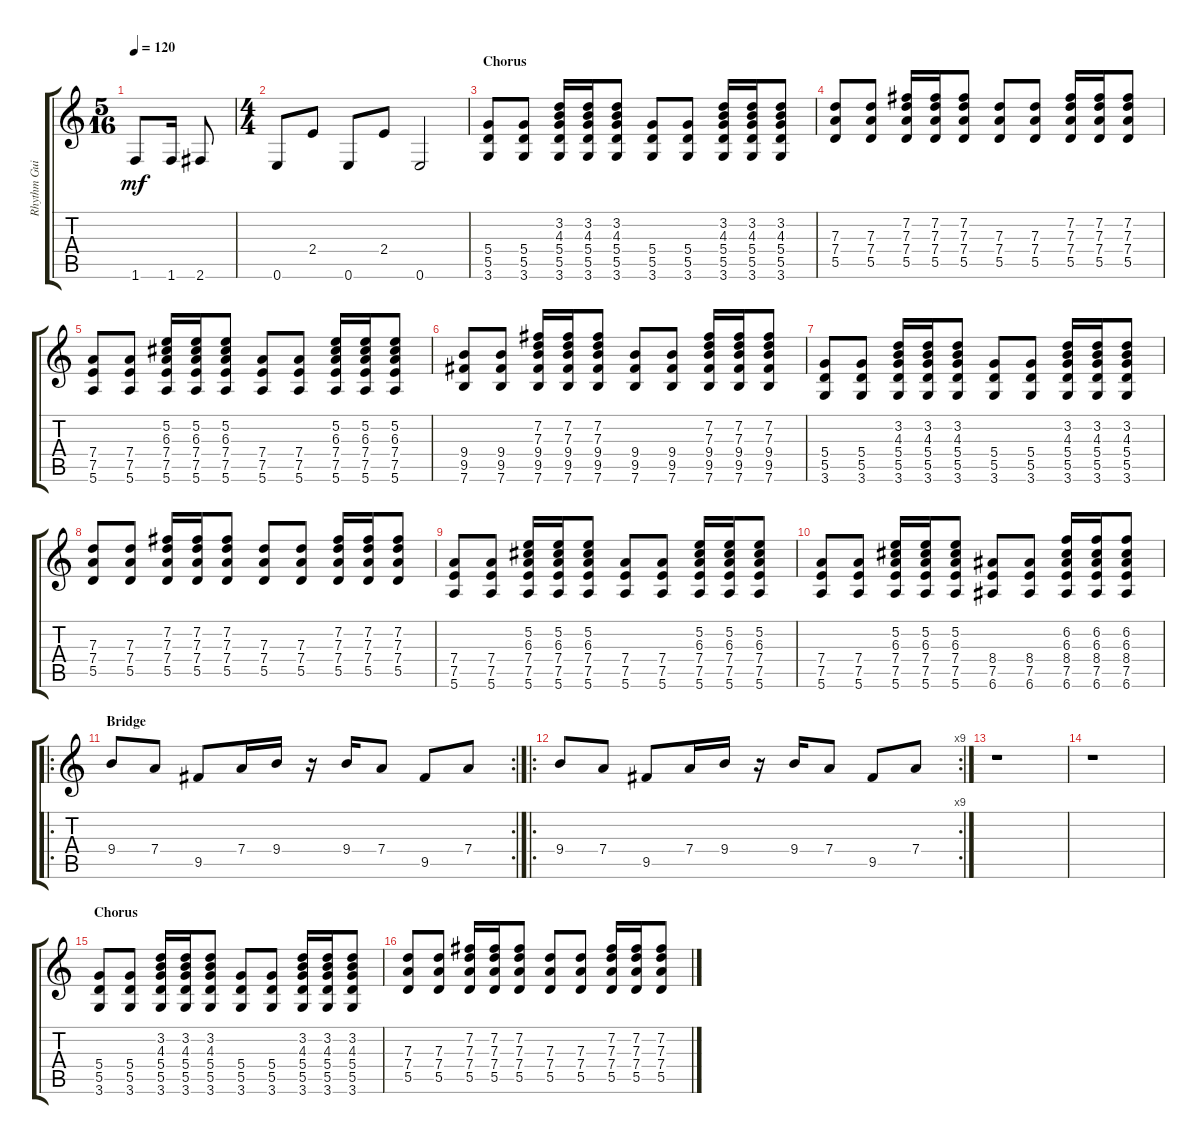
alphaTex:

\track ("Rhythm Guitar" "Rhythm Gui") {instrument acousticguitarsteel}
\staff {score tabs}
\tuning (E4 B3 G3 D3 A2 E2) {hide}
\ts (5 16)
\tempo 120
\clef g2
\ks c
1.6.8{dy mf} 1.6.16 2.6.8 |
\ts (4 4)
0.6.8 2.4.8 0.6.8 2.4.8 0.6.2 |
\section ("" "Chorus")
(5.4 5.5 3.6).8 (5.4 5.5 3.6).8 (3.2 4.3 5.4 5.5 3.6).16 (3.2 4.3 5.4 5.5 3.6).16 (3.2 4.3 5.4 5.5 3.6).8 (5.4 5.5 3.6).8 (5.4 5.5 3.6).8 (3.2 4.3 5.4 5.5 3.6).16 (3.2 4.3 5.4 5.5 3.6).16 (3.2 4.3 5.4 5.5 3.6).8 |
(7.3 7.4 5.5).8 (7.3 7.4 5.5).8 (7.2 7.3 7.4 5.5).16 (7.2 7.3 7.4 5.5).16 (7.2 7.3 7.4 5.5).8 (7.3 7.4 5.5).8 (7.3 7.4 5.5).8 (7.2 7.3 7.4 5.5).16 (7.2 7.3 7.4 5.5).16 (7.2 7.3 7.4 5.5).8 |
(7.4 7.5 5.6).8 (7.4 7.5 5.6).8 (5.2 6.3 7.4 7.5 5.6).16 (5.2 6.3 7.4 7.5 5.6).16 (5.2 6.3 7.4 7.5 5.6).8 (7.4 7.5 5.6).8 (7.4 7.5 5.6).8 (5.2 6.3 7.4 7.5 5.6).16 (5.2 6.3 7.4 7.5 5.6).16 (5.2 6.3 7.4 7.5 5.6).8 |
(9.4 9.5 7.6).8 (9.4 9.5 7.6).8 (7.2 7.3 9.4 9.5 7.6).16 (7.2 7.3 9.4 9.5 7.6).16 (7.2 7.3 9.4 9.5 7.6).8 (9.4 9.5 7.6).8 (9.4 9.5 7.6).8 (7.2 7.3 9.4 9.5 7.6).16 (7.2 7.3 9.4 9.5 7.6).16 (7.2 7.3 9.4 9.5 7.6).8 |
(5.4 5.5 3.6).8 (5.4 5.5 3.6).8 (3.2 4.3 5.4 5.5 3.6).16 (3.2 4.3 5.4 5.5 3.6).16 (3.2 4.3 5.4 5.5 3.6).8 (5.4 5.5 3.6).8 (5.4 5.5 3.6).8 (3.2 4.3 5.4 5.5 3.6).16 (3.2 4.3 5.4 5.5 3.6).16 (3.2 4.3 5.4 5.5 3.6).8 |
(7.3 7.4 5.5).8 (7.3 7.4 5.5).8 (7.2 7.3 7.4 5.5).16 (7.2 7.3 7.4 5.5).16 (7.2 7.3 7.4 5.5).8 (7.3 7.4 5.5).8 (7.3 7.4 5.5).8 (7.2 7.3 7.4 5.5).16 (7.2 7.3 7.4 5.5).16 (7.2 7.3 7.4 5.5).8 |
(7.4 7.5 5.6).8 (7.4 7.5 5.6).8 (5.2 6.3 7.4 7.5 5.6).16 (5.2 6.3 7.4 7.5 5.6).16 (5.2 6.3 7.4 7.5 5.6).8 (7.4 7.5 5.6).8 (7.4 7.5 5.6).8 (5.2 6.3 7.4 7.5 5.6).16 (5.2 6.3 7.4 7.5 5.6).16 (5.2 6.3 7.4 7.5 5.6).8 |
(7.4 7.5 5.6).8 (7.4 7.5 5.6).8 (5.2 6.3 7.4 7.5 5.6).16 (5.2 6.3 7.4 7.5 5.6).16 (5.2 6.3 7.4 7.5 5.6).8 (8.4 7.5 6.6).8 (8.4 7.5 6.6).8 (6.2 6.3 8.4 7.5 6.6).16 (6.2 6.3 8.4 7.5 6.6).16 (6.2 6.3 8.4 7.5 6.6).8 |
\ro
\rc 2
\section ("" "Bridge")
9.4.8 7.4.8 9.5.8 7.4.16 9.4.16 r.16 9.4.16 7.4.8 9.5.8 7.4.8 |
\ro
\rc 9
9.4.8 7.4.8 9.5.8 7.4.16 9.4.16 r.16 9.4.16 7.4.8 9.5.8 7.4.8 |
r.1 |
r.1 |
\section ("" "Chorus")
(5.4 5.5 3.6).8 (5.4 5.5 3.6).8 (3.2 4.3 5.4 5.5 3.6).16 (3.2 4.3 5.4 5.5 3.6).16 (3.2 4.3 5.4 5.5 3.6).8 (5.4 5.5 3.6).8 (5.4 5.5 3.6).8 (3.2 4.3 5.4 5.5 3.6).16 (3.2 4.3 5.4 5.5 3.6).16 (3.2 4.3 5.4 5.5 3.6).8 |
(7.3 7.4 5.5).8 (7.3 7.4 5.5).8 (7.2 7.3 7.4 5.5).16 (7.2 7.3 7.4 5.5).16 (7.2 7.3 7.4 5.5).8 (7.3 7.4 5.5).8 (7.3 7.4 5.5).8 (7.2 7.3 7.4 5.5).16 (7.2 7.3 7.4 5.5).16 (7.2 7.3 7.4 5.5).8
